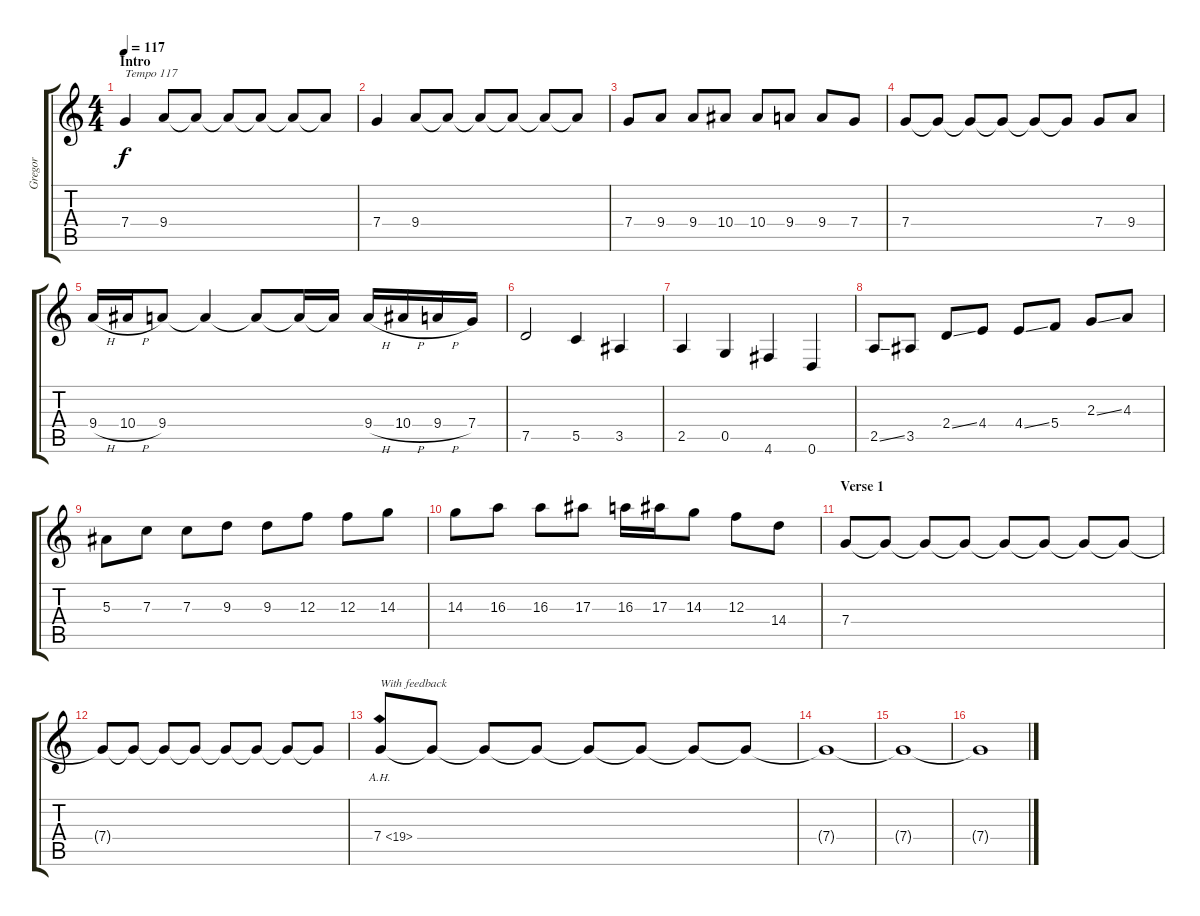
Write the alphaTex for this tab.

\track ("Gregor" "Gregor") {instrument distortionguitar}
\staff {score tabs}
\tuning (D4 A3 F3 C3 G2 D2) {hide}
\ts (4 4)
\section ("" "Intro")
\tempo 117
\clef g2
\ks c
7.4.4{txt "Tempo 117" dy f instrument distortionguitar} 9.4.8 9.4{t}.8 9.4{t}.8 9.4{t}.8 9.4{t}.8 9.4{t}.8 |
7.4.4 9.4.8 9.4{t}.8 9.4{t}.8 9.4{t}.8 9.4{t}.8 9.4{t}.8 |
7.4.8 9.4.8 9.4.8 10.4.8 10.4.8 9.4.8 9.4.8 7.4.8 |
7.4.8 7.4{t}.8 7.4{t}.8 7.4{t}.8 7.4{t}.8 7.4{t}.8 7.4.8 9.4.8 |
9.4{h}.16 10.4{h}.16 9.4.8 9.4{t}.4 9.4{t}.8 9.4{t}.16 9.4{t}.16 9.4{h}.16 10.4{h}.16 9.4{h}.16 7.4.16 |
7.5.2 5.5.4 3.5.4 |
2.5.4 0.5.4 4.6.4 0.6.4 |
2.5{ss}.8 3.5.8 2.4{ss}.8 4.4.8 4.4{ss}.8 5.4.8 2.3{ss}.8 4.3.8 |
5.3.8 7.3.8 7.3.8 9.3.8 9.3.8 12.3.8 12.3.8 14.3.8 |
14.3.8 16.3.8 16.3.8 17.3.8 16.3.16 17.3.16 14.3.8 12.3.8 14.4.8 |
\section ("" "Verse 1")
7.4.8 7.4{t}.8 7.4{t}.8 7.4{t}.8 7.4{t}.8 7.4{t}.8 7.4{t}.8 7.4{t}.8 |
7.4{t}.8 7.4{t}.8 7.4{t}.8 7.4{t}.8 7.4{t}.8 7.4{t}.8 7.4{t}.8 7.4{t}.8 |
7.4{ah 12}.8{txt "With feedback"} 7.4{t}.8 7.4{t}.8 7.4{t}.8 7.4{t}.8 7.4{t}.8 7.4{t}.8 7.4{t}.8 |
7.4{t}.1 |
7.4{t}.1 |
7.4{t}.1
